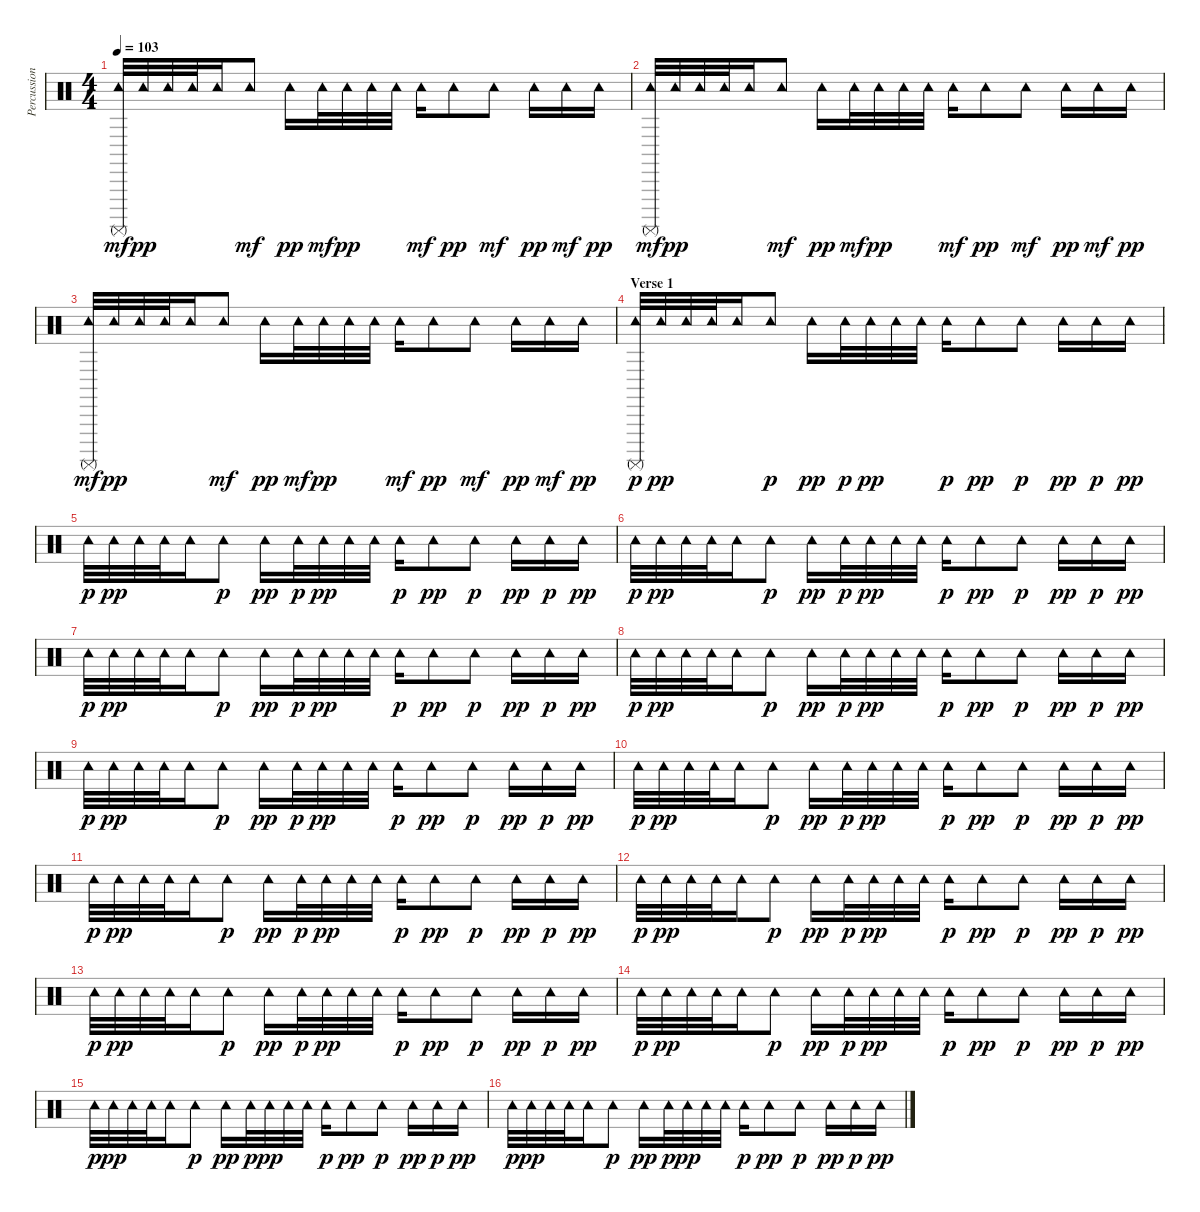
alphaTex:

\track ("Percussion" "Percussion") {instrument percussion}
\staff {score}
\articulation defaults
\ts (4 4)
\tempo 103
\clef neutral
\ks c
("Surdo (mute)" "Tambourine (hit)").32{dy mf} "Tambourine (hit)".32{dy pp} "Tambourine (hit)".32 "Tambourine (hit)".32 "Tambourine (hit)".16 "Tambourine (hit)".8{dy mf} "Tambourine (hit)".16{dy pp} "Tambourine (hit)".32{dy mf} "Tambourine (hit)".32{dy pp} "Tambourine (hit)".32 "Tambourine (hit)".32 "Tambourine (hit)".16{dy mf} "Tambourine (hit)".8{dy pp} "Tambourine (hit)".8{dy mf} "Tambourine (hit)".16{dy pp} "Tambourine (hit)".16{dy mf} "Tambourine (hit)".16{dy pp} |
("Surdo (mute)" "Tambourine (hit)").32{dy mf} "Tambourine (hit)".32{dy pp} "Tambourine (hit)".32 "Tambourine (hit)".32 "Tambourine (hit)".16 "Tambourine (hit)".8{dy mf} "Tambourine (hit)".16{dy pp} "Tambourine (hit)".32{dy mf} "Tambourine (hit)".32{dy pp} "Tambourine (hit)".32 "Tambourine (hit)".32 "Tambourine (hit)".16{dy mf} "Tambourine (hit)".8{dy pp} "Tambourine (hit)".8{dy mf} "Tambourine (hit)".16{dy pp} "Tambourine (hit)".16{dy mf} "Tambourine (hit)".16{dy pp} |
("Surdo (mute)" "Tambourine (hit)").32{dy mf} "Tambourine (hit)".32{dy pp} "Tambourine (hit)".32 "Tambourine (hit)".32 "Tambourine (hit)".16 "Tambourine (hit)".8{dy mf} "Tambourine (hit)".16{dy pp} "Tambourine (hit)".32{dy mf} "Tambourine (hit)".32{dy pp} "Tambourine (hit)".32 "Tambourine (hit)".32 "Tambourine (hit)".16{dy mf} "Tambourine (hit)".8{dy pp} "Tambourine (hit)".8{dy mf} "Tambourine (hit)".16{dy pp} "Tambourine (hit)".16{dy mf} "Tambourine (hit)".16{dy pp} |
\section ("" "Verse 1")
("Surdo (mute)" "Tambourine (hit)").32{dy p} "Tambourine (hit)".32{dy pp} "Tambourine (hit)".32 "Tambourine (hit)".32 "Tambourine (hit)".16 "Tambourine (hit)".8{dy p} "Tambourine (hit)".16{dy pp} "Tambourine (hit)".32{dy p} "Tambourine (hit)".32{dy pp} "Tambourine (hit)".32 "Tambourine (hit)".32 "Tambourine (hit)".16{dy p} "Tambourine (hit)".8{dy pp} "Tambourine (hit)".8{dy p} "Tambourine (hit)".16{dy pp} "Tambourine (hit)".16{dy p} "Tambourine (hit)".16{dy pp} |
"Tambourine (hit)".32{dy p} "Tambourine (hit)".32{dy pp} "Tambourine (hit)".32 "Tambourine (hit)".32 "Tambourine (hit)".16 "Tambourine (hit)".8{dy p} "Tambourine (hit)".16{dy pp} "Tambourine (hit)".32{dy p} "Tambourine (hit)".32{dy pp} "Tambourine (hit)".32 "Tambourine (hit)".32 "Tambourine (hit)".16{dy p} "Tambourine (hit)".8{dy pp} "Tambourine (hit)".8{dy p} "Tambourine (hit)".16{dy pp} "Tambourine (hit)".16{dy p} "Tambourine (hit)".16{dy pp} |
"Tambourine (hit)".32{dy p} "Tambourine (hit)".32{dy pp} "Tambourine (hit)".32 "Tambourine (hit)".32 "Tambourine (hit)".16 "Tambourine (hit)".8{dy p} "Tambourine (hit)".16{dy pp} "Tambourine (hit)".32{dy p} "Tambourine (hit)".32{dy pp} "Tambourine (hit)".32 "Tambourine (hit)".32 "Tambourine (hit)".16{dy p} "Tambourine (hit)".8{dy pp} "Tambourine (hit)".8{dy p} "Tambourine (hit)".16{dy pp} "Tambourine (hit)".16{dy p} "Tambourine (hit)".16{dy pp} |
"Tambourine (hit)".32{dy p} "Tambourine (hit)".32{dy pp} "Tambourine (hit)".32 "Tambourine (hit)".32 "Tambourine (hit)".16 "Tambourine (hit)".8{dy p} "Tambourine (hit)".16{dy pp} "Tambourine (hit)".32{dy p} "Tambourine (hit)".32{dy pp} "Tambourine (hit)".32 "Tambourine (hit)".32 "Tambourine (hit)".16{dy p} "Tambourine (hit)".8{dy pp} "Tambourine (hit)".8{dy p} "Tambourine (hit)".16{dy pp} "Tambourine (hit)".16{dy p} "Tambourine (hit)".16{dy pp} |
"Tambourine (hit)".32{dy p} "Tambourine (hit)".32{dy pp} "Tambourine (hit)".32 "Tambourine (hit)".32 "Tambourine (hit)".16 "Tambourine (hit)".8{dy p} "Tambourine (hit)".16{dy pp} "Tambourine (hit)".32{dy p} "Tambourine (hit)".32{dy pp} "Tambourine (hit)".32 "Tambourine (hit)".32 "Tambourine (hit)".16{dy p} "Tambourine (hit)".8{dy pp} "Tambourine (hit)".8{dy p} "Tambourine (hit)".16{dy pp} "Tambourine (hit)".16{dy p} "Tambourine (hit)".16{dy pp} |
"Tambourine (hit)".32{dy p} "Tambourine (hit)".32{dy pp} "Tambourine (hit)".32 "Tambourine (hit)".32 "Tambourine (hit)".16 "Tambourine (hit)".8{dy p} "Tambourine (hit)".16{dy pp} "Tambourine (hit)".32{dy p} "Tambourine (hit)".32{dy pp} "Tambourine (hit)".32 "Tambourine (hit)".32 "Tambourine (hit)".16{dy p} "Tambourine (hit)".8{dy pp} "Tambourine (hit)".8{dy p} "Tambourine (hit)".16{dy pp} "Tambourine (hit)".16{dy p} "Tambourine (hit)".16{dy pp} |
"Tambourine (hit)".32{dy p} "Tambourine (hit)".32{dy pp} "Tambourine (hit)".32 "Tambourine (hit)".32 "Tambourine (hit)".16 "Tambourine (hit)".8{dy p} "Tambourine (hit)".16{dy pp} "Tambourine (hit)".32{dy p} "Tambourine (hit)".32{dy pp} "Tambourine (hit)".32 "Tambourine (hit)".32 "Tambourine (hit)".16{dy p} "Tambourine (hit)".8{dy pp} "Tambourine (hit)".8{dy p} "Tambourine (hit)".16{dy pp} "Tambourine (hit)".16{dy p} "Tambourine (hit)".16{dy pp} |
"Tambourine (hit)".32{dy p} "Tambourine (hit)".32{dy pp} "Tambourine (hit)".32 "Tambourine (hit)".32 "Tambourine (hit)".16 "Tambourine (hit)".8{dy p} "Tambourine (hit)".16{dy pp} "Tambourine (hit)".32{dy p} "Tambourine (hit)".32{dy pp} "Tambourine (hit)".32 "Tambourine (hit)".32 "Tambourine (hit)".16{dy p} "Tambourine (hit)".8{dy pp} "Tambourine (hit)".8{dy p} "Tambourine (hit)".16{dy pp} "Tambourine (hit)".16{dy p} "Tambourine (hit)".16{dy pp} |
"Tambourine (hit)".32{dy p} "Tambourine (hit)".32{dy pp} "Tambourine (hit)".32 "Tambourine (hit)".32 "Tambourine (hit)".16 "Tambourine (hit)".8{dy p} "Tambourine (hit)".16{dy pp} "Tambourine (hit)".32{dy p} "Tambourine (hit)".32{dy pp} "Tambourine (hit)".32 "Tambourine (hit)".32 "Tambourine (hit)".16{dy p} "Tambourine (hit)".8{dy pp} "Tambourine (hit)".8{dy p} "Tambourine (hit)".16{dy pp} "Tambourine (hit)".16{dy p} "Tambourine (hit)".16{dy pp} |
"Tambourine (hit)".32{dy p} "Tambourine (hit)".32{dy pp} "Tambourine (hit)".32 "Tambourine (hit)".32 "Tambourine (hit)".16 "Tambourine (hit)".8{dy p} "Tambourine (hit)".16{dy pp} "Tambourine (hit)".32{dy p} "Tambourine (hit)".32{dy pp} "Tambourine (hit)".32 "Tambourine (hit)".32 "Tambourine (hit)".16{dy p} "Tambourine (hit)".8{dy pp} "Tambourine (hit)".8{dy p} "Tambourine (hit)".16{dy pp} "Tambourine (hit)".16{dy p} "Tambourine (hit)".16{dy pp} |
"Tambourine (hit)".32{dy p} "Tambourine (hit)".32{dy pp} "Tambourine (hit)".32 "Tambourine (hit)".32 "Tambourine (hit)".16 "Tambourine (hit)".8{dy p} "Tambourine (hit)".16{dy pp} "Tambourine (hit)".32{dy p} "Tambourine (hit)".32{dy pp} "Tambourine (hit)".32 "Tambourine (hit)".32 "Tambourine (hit)".16{dy p} "Tambourine (hit)".8{dy pp} "Tambourine (hit)".8{dy p} "Tambourine (hit)".16{dy pp} "Tambourine (hit)".16{dy p} "Tambourine (hit)".16{dy pp} |
"Tambourine (hit)".32{dy p} "Tambourine (hit)".32{dy pp} "Tambourine (hit)".32 "Tambourine (hit)".32 "Tambourine (hit)".16 "Tambourine (hit)".8{dy p} "Tambourine (hit)".16{dy pp} "Tambourine (hit)".32{dy p} "Tambourine (hit)".32{dy pp} "Tambourine (hit)".32 "Tambourine (hit)".32 "Tambourine (hit)".16{dy p} "Tambourine (hit)".8{dy pp} "Tambourine (hit)".8{dy p} "Tambourine (hit)".16{dy pp} "Tambourine (hit)".16{dy p} "Tambourine (hit)".16{dy pp} |
"Tambourine (hit)".32{dy p} "Tambourine (hit)".32{dy pp} "Tambourine (hit)".32 "Tambourine (hit)".32 "Tambourine (hit)".16 "Tambourine (hit)".8{dy p} "Tambourine (hit)".16{dy pp} "Tambourine (hit)".32{dy p} "Tambourine (hit)".32{dy pp} "Tambourine (hit)".32 "Tambourine (hit)".32 "Tambourine (hit)".16{dy p} "Tambourine (hit)".8{dy pp} "Tambourine (hit)".8{dy p} "Tambourine (hit)".16{dy pp} "Tambourine (hit)".16{dy p} "Tambourine (hit)".16{dy pp}
